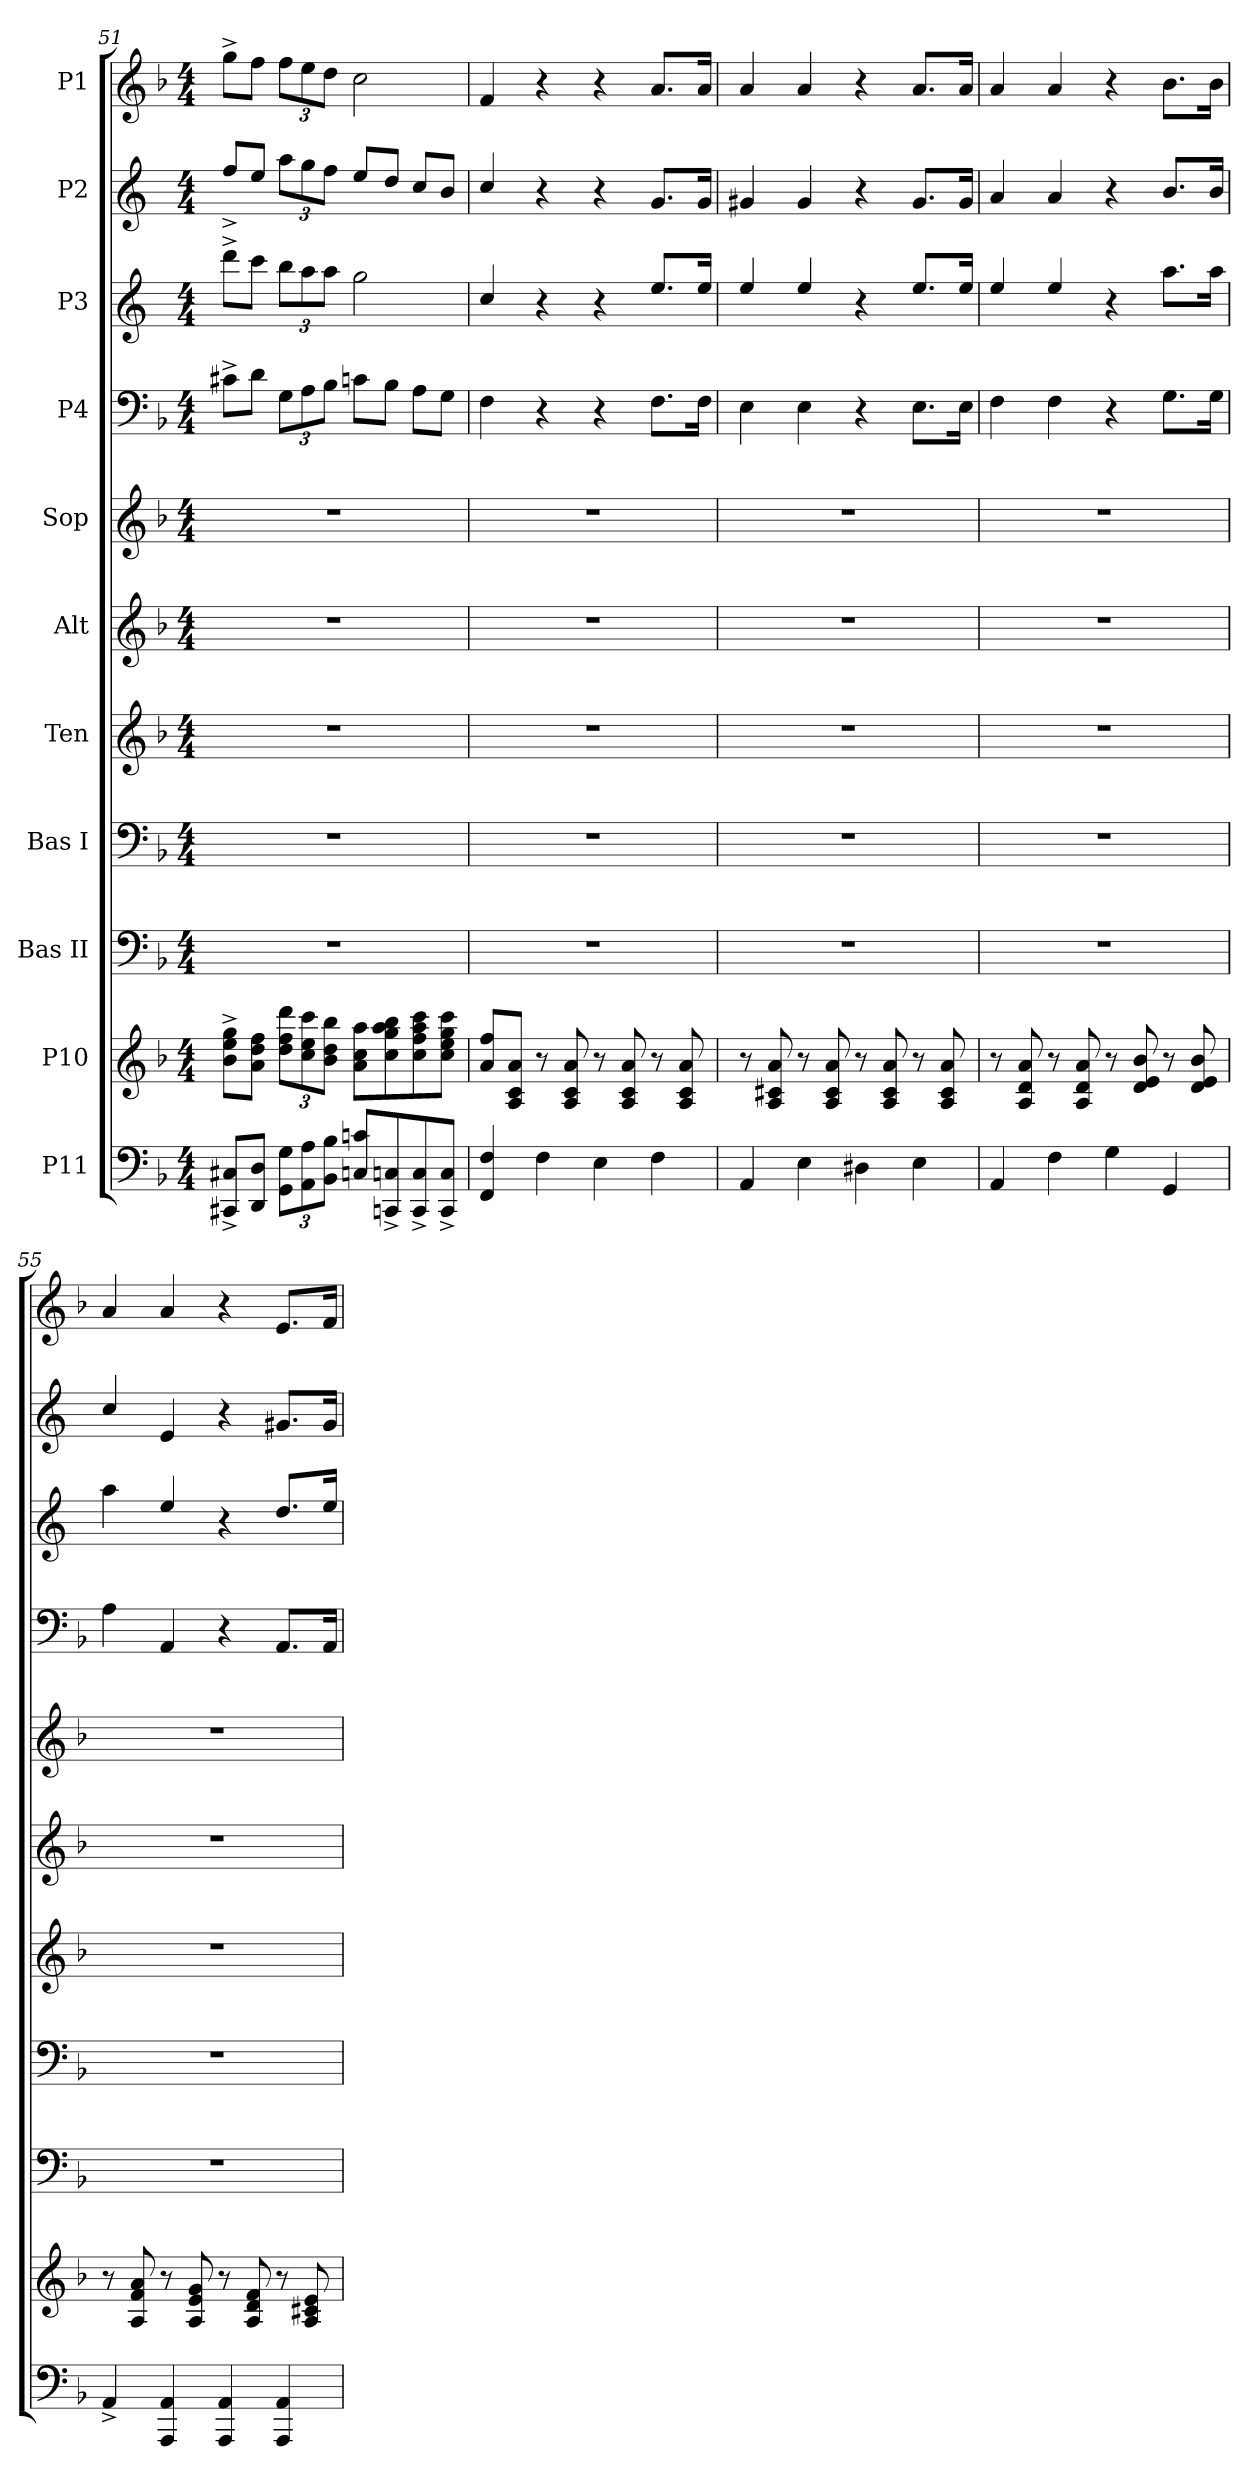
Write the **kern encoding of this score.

**kern	**kern	**kern	**kern	**kern	**kern	**kern	**kern	**kern	**kern	**kern
*part11	*part10	*part9	*part8	*part7	*part6	*part5	*part4	*part3	*part2	*part1
*staff11	*staff10	*staff9	*staff8	*staff7	*staff6	*staff5	*staff4	*staff3	*staff2	*staff1
*I"P11	*I"P10	*I"Bas II	*I"Bas I	*I"Ten	*I"Alt	*I"Sop	*I"P4	*I"P3	*I"P2	*I"P1
*clefF4	*clefG2	*clefF4	*clefF4	*clefG2	*clefG2	*clefG2	*clefF4	*clefG2	*clefG2	*clefG2
*	*	*	*	*ITrd7c12	*	*	*	*ITrd4c7	*ITrd4c7	*
*k[b-]	*k[b-]	*k[b-]	*k[b-]	*k[b-]	*k[b-]	*k[b-]	*k[b-]	*k[b-]	*k[b-]	*k[b-]
*F:	*F:	*F:	*F:	*	*F:	*F:	*F:	*F:	*F:	*F:
*M4/4	*M4/4	*M4/4	*M4/4	*M4/4	*M4/4	*M4/4	*M4/4	*M4/4	*M4/4	*M4/4
=51	=51	=51	=51	=51	=51	=51	=51	=51	=51	=51
8CC#X/^ 8C#X/^L	8b-\^ 8ee\^ 8gg\^L	1r	1r	1r	1r	1r	8c#X^\L	8gg^\L	8b-^/L	8gg^\L
8DD/ 8D/J	8a\ 8dd\ 8ff\J	.	.	.	.	.	8d\J	8ff\J	8a/J	8ff\J
*Xbrackettup	*Xbrackettup	*	*	*	*	*	*Xbrackettup	*Xbrackettup	*Xbrackettup	*Xbrackettup
12GG\ 12G\L	12dd\ 12ff\ 12ddd\L	.	.	.	.	.	12G\L	12ee\L	12dd\L	12ff\L
12AA\ 12A\	12cc\ 12ee\ 12ccc\	.	.	.	.	.	12A\	12dd\	12cc\	12ee\
12BB-\ 12B-\J	12b-\ 12dd\ 12bb-\J	.	.	.	.	.	12B-\J	12dd\J	12b-\J	12dd\J
8Cn/ 8cni/L	8a\ 8cc\ 8aa\L	.	.	.	.	.	8cn\L	2cc\	8a/L	2cc\
8CCn/^ 8Cni/^	8cc\ 8gg\ 8aa\ 8bb-\	.	.	.	.	.	8B-\J	.	8g/J	.
8CC/^ 8C/^	8cc\ 8ff\ 8aa\ 8ccc\	.	.	.	.	.	8A\L	.	8f/L	.
8CC/^ 8C/^J	8cc\ 8ee\ 8gg\ 8ccc\J	.	.	.	.	.	8G\J	.	8e/J	.
=52	=52	=52	=52	=52	=52	=52	=52	=52	=52	=52
4FF/ 4F/	8a/ 8ff/L	1r	1r	1r	1r	1r	4F\	4f/	4f/	4f/
.	8A/ 8c/ 8a/J	.	.	.	.	.	.	.	.	.
4F\	8r	.	.	.	.	.	4r	4r	4r	4r
.	8A/ 8c/ 8a/	.	.	.	.	.	.	.	.	.
4E\	8r	.	.	.	.	.	4r	4r	4r	4r
.	8A/ 8c/ 8a/	.	.	.	.	.	.	.	.	.
4F\	8r	.	.	.	.	.	8.F\L	8.a/L	8.c/L	8.a/L
.	8A/ 8c/ 8a/	.	.	.	.	.	.	.	.	.
.	.	.	.	.	.	.	16F\Jk	16a/Jk	16c/Jk	16a/Jk
=53	=53	=53	=53	=53	=53	=53	=53	=53	=53	=53
4AA/	8r	1r	1r	1r	1r	1r	4E\	4a/	4c#X/	4a/
.	8A/ 8c#X/ 8a/	.	.	.	.	.	.	.	.	.
4E\	8r	.	.	.	.	.	4E\	4a/	4c#/	4a/
.	8A/ 8c#/ 8a/	.	.	.	.	.	.	.	.	.
4D#X\	8r	.	.	.	.	.	4r	4r	4r	4r
.	8A/ 8c#/ 8a/	.	.	.	.	.	.	.	.	.
4E\	8r	.	.	.	.	.	8.E\L	8.a/L	8.c#/L	8.a/L
.	8A/ 8c#/ 8a/	.	.	.	.	.	.	.	.	.
.	.	.	.	.	.	.	16E\Jk	16a/Jk	16c#/Jk	16a/Jk
=54	=54	=54	=54	=54	=54	=54	=54	=54	=54	=54
4AA/	8r	1r	1r	1r	1r	1r	4F\	4a/	4d/	4a/
.	8A/ 8d/ 8a/	.	.	.	.	.	.	.	.	.
4F\	8r	.	.	.	.	.	4F\	4a/	4d/	4a/
.	8A/ 8d/ 8a/	.	.	.	.	.	.	.	.	.
4G\	8r	.	.	.	.	.	4r	4r	4r	4r
.	8d/ 8e/ 8b-/	.	.	.	.	.	.	.	.	.
4GG/	8r	.	.	.	.	.	8.G\L	8.dd\L	8.e/L	8.b-\L
.	8d/ 8e/ 8b-/	.	.	.	.	.	.	.	.	.
.	.	.	.	.	.	.	16G\Jk	16dd\Jk	16e/Jk	16b-\Jk
=55	=55	=55	=55	=55	=55	=55	=55	=55	=55	=55
4AA^/	8r	1r	1r	1r	1r	1r	4A\	4dd\	4f/	4a/
.	8A/ 8f/ 8a/	.	.	.	.	.	.	.	.	.
4AAA/ 4AA/	8r	.	.	.	.	.	4AA/	4a/	4A/	4a/
.	8A/ 8e/ 8g/	.	.	.	.	.	.	.	.	.
4AAA/ 4AA/	8r	.	.	.	.	.	4r	4r	4r	4r
.	8A/ 8d/ 8f/	.	.	.	.	.	.	.	.	.
4AAA/ 4AA/	8r	.	.	.	.	.	8.AA/L	8.g/L	8.c#X/L	8.e/L
.	8A/ 8c#X/ 8e/	.	.	.	.	.	.	.	.	.
.	.	.	.	.	.	.	16AA/Jk	16a/Jk	16c#/Jk	16f/Jk
=	=	=	=	=	=	=	=	=	=	=
*-	*-	*-	*-	*-	*-	*-	*-	*-	*-	*-
